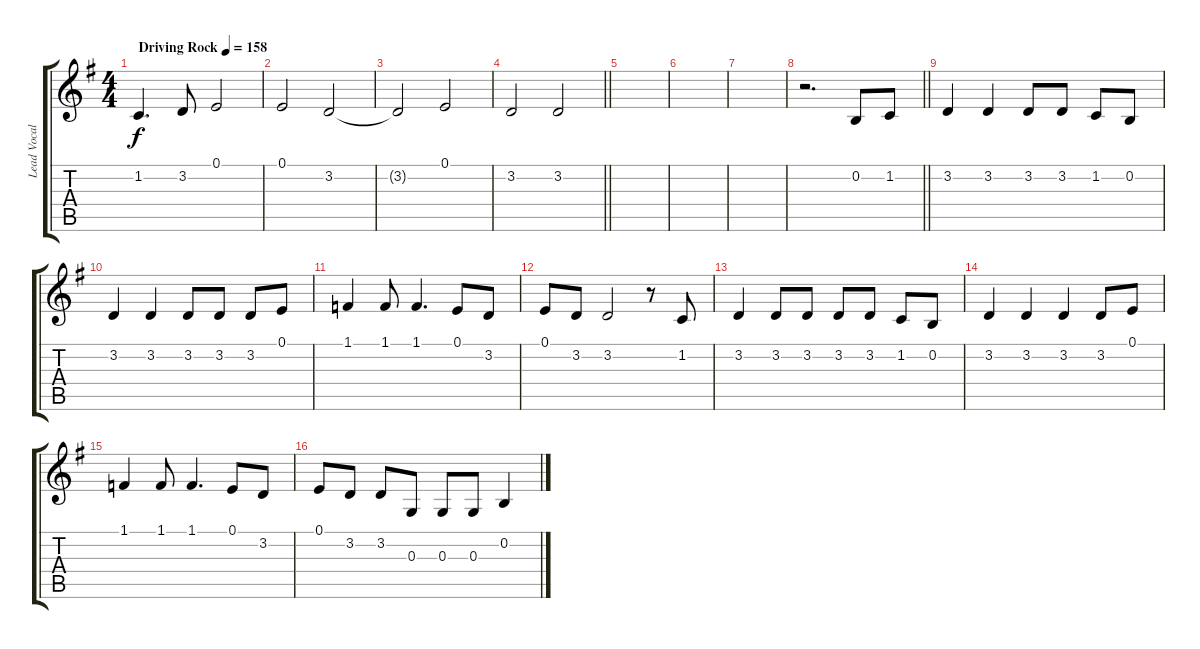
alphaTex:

\track ("Lead Vocal" "Lead Vocal") {instrument lead6voice}
\staff {score tabs}
\tuning (E4 B3 G3 D3 A2 E2) {hide}
\ts (4 4)
\tempo (158 "Driving Rock")
\clef g2
\ks g
1.2.4{d dy f instrument lead6voice} 3.2.8 0.1.2 |
0.1.2 3.2.2 |
3.2{t}.2 0.1.2 |
\barLineRight lightlight
3.2.2 3.2.2 |
|
|
|
\barLineRight lightlight
r.2{d} 0.2.8 1.2.8 |
3.2.4 3.2.4 3.2.8 3.2.8 1.2.8 0.2.8 |
3.2.4 3.2.4 3.2.8 3.2.8 3.2.8 0.1.8 |
1.1.4 1.1.8 1.1.4{d} 0.1.8 3.2.8 |
0.1.8 3.2.8 3.2.2 r.8 1.2.8 |
3.2.4 3.2.8 3.2.8 3.2.8 3.2.8 1.2.8 0.2.8 |
3.2.4 3.2.4 3.2.4 3.2.8 0.1.8 |
1.1.4 1.1.8 1.1.4{d} 0.1.8 3.2.8 |
0.1.8 3.2.8 3.2.8 0.3.8 0.3.8 0.3.8 0.2.4
